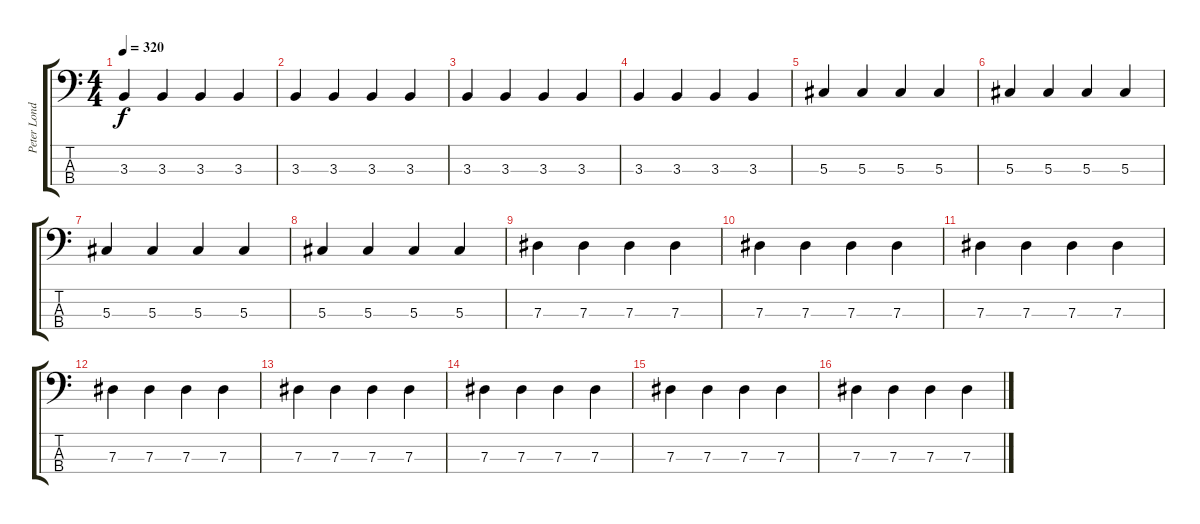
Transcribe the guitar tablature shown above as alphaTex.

\track ("Peter London (Bass)" "Peter Lond") {instrument electricbassfinger}
\staff {score tabs}
\tuning (Gb2 Db2 Ab1 Eb1) {hide}
\ts (4 4)
\tempo 320
\clef f4
\ks c
3.3.4{dy f} 3.3.4 3.3.4 3.3.4 |
3.3.4 3.3.4 3.3.4 3.3.4 |
3.3.4 3.3.4 3.3.4 3.3.4 |
3.3.4 3.3.4 3.3.4 3.3.4 |
5.3.4 5.3.4 5.3.4 5.3.4 |
5.3.4 5.3.4 5.3.4 5.3.4 |
5.3.4 5.3.4 5.3.4 5.3.4 |
5.3.4 5.3.4 5.3.4 5.3.4 |
7.3.4 7.3.4 7.3.4 7.3.4 |
7.3.4 7.3.4 7.3.4 7.3.4 |
7.3.4 7.3.4 7.3.4 7.3.4 |
7.3.4 7.3.4 7.3.4 7.3.4 |
7.3.4 7.3.4 7.3.4 7.3.4 |
7.3.4 7.3.4 7.3.4 7.3.4 |
7.3.4 7.3.4 7.3.4 7.3.4 |
7.3.4 7.3.4 7.3.4 7.3.4
